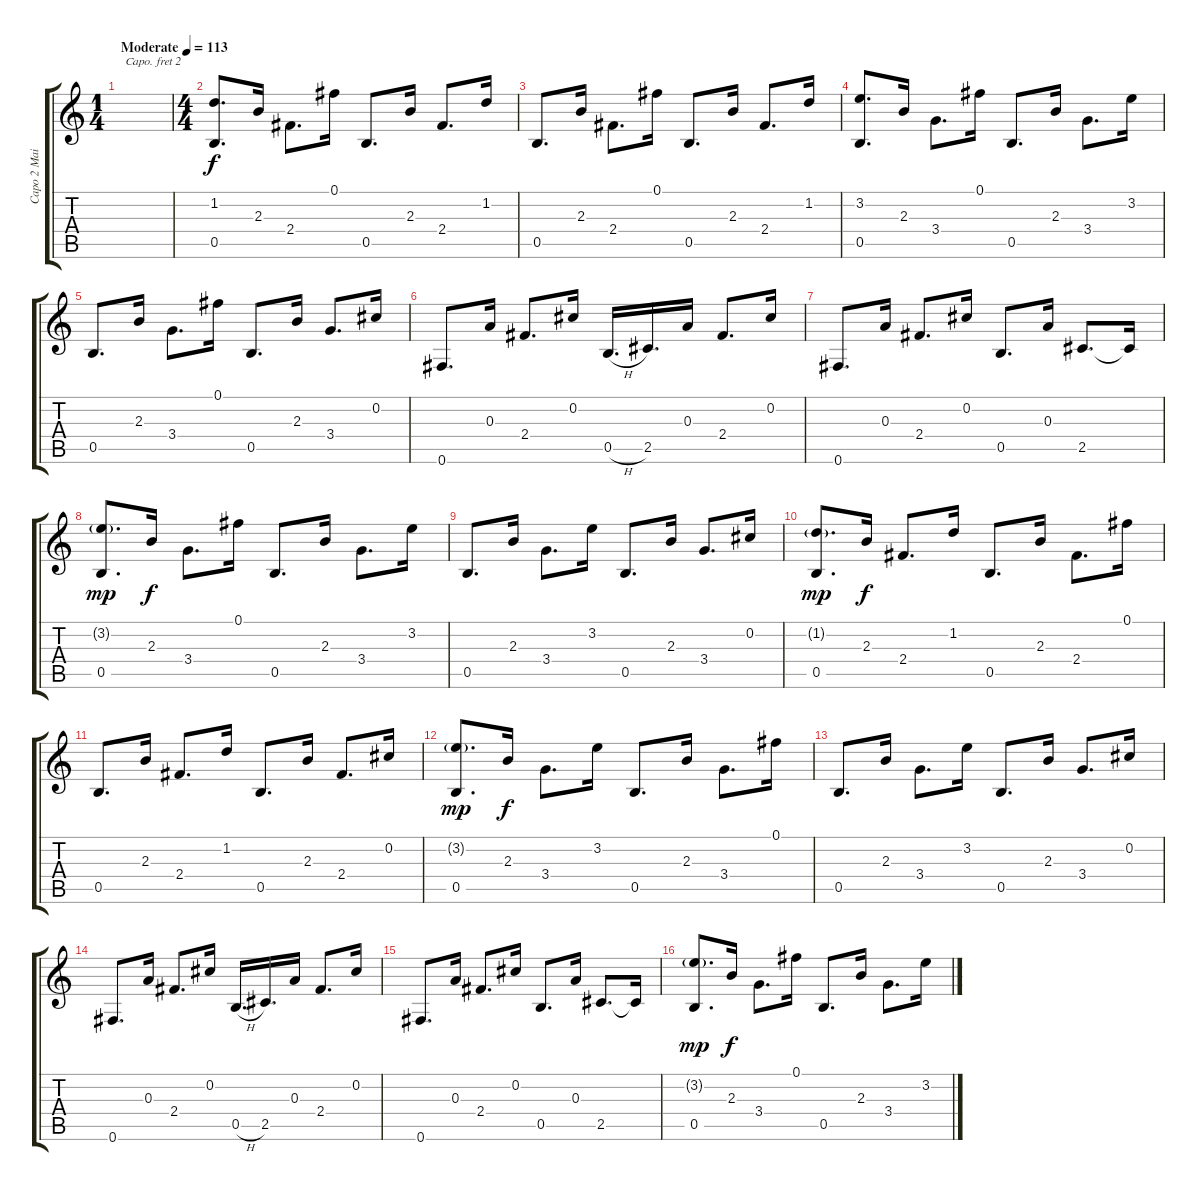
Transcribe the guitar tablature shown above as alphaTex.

\track ("Capo 2 Main" "Capo 2 Mai") {instrument acousticguitarsteel}
\staff {score tabs}
\capo 2
\tuning (E4 B3 G3 D3 A2 E2) {hide}
\ts (1 4)
\tempo (113 "Moderate")
\clef g2
\ks c
|
\ts (4 4)
(1.2 0.5).8{d} 2.3.16 2.4.8{d} 0.1.16 0.5.8{d} 2.3.16 2.4.8{d} 1.2.16 |
0.5.8{d} 2.3.16 2.4.8{d} 0.1.16 0.5.8{d} 2.3.16 2.4.8{d} 1.2.16 |
(3.2 0.5).8{d} 2.3.16 3.4.8{d} 0.1.16 0.5.8{d} 2.3.16 3.4.8{d} 3.2.16 |
0.5.8{d} 2.3.16 3.4.8{d} 0.1.16 0.5.8{d} 2.3.16 3.4.8{d} 0.2.16 |
0.6.8{d} 0.3.16 2.4.8{d} 0.2.16 0.5{h}.16{d} 2.5.16{d} 0.3.16 2.4.8{d} 0.2.16 |
0.6.8{d} 0.3.16 2.4.8{d} 0.2.16 0.5.8{d} 0.3.16 2.5.8{d} 2.5{t}.16 |
(3.2{g} 0.5).8{d dy mp} 2.3.16{dy f} 3.4.8{d} 0.1.16 0.5.8{d} 2.3.16 3.4.8{d} 3.2.16 |
0.5.8{d} 2.3.16 3.4.8{d} 3.2.16 0.5.8{d} 2.3.16 3.4.8{d} 0.2.16 |
(1.2{g} 0.5).8{d dy mp} 2.3.16{dy f} 2.4.8{d} 1.2.16 0.5.8{d} 2.3.16 2.4.8{d} 0.1.16 |
0.5.8{d} 2.3.16 2.4.8{d} 1.2.16 0.5.8{d} 2.3.16 2.4.8{d} 0.2.16 |
(3.2{g} 0.5).8{d dy mp} 2.3.16{dy f} 3.4.8{d} 3.2.16 0.5.8{d} 2.3.16 3.4.8{d} 0.1.16 |
0.5.8{d} 2.3.16 3.4.8{d} 3.2.16 0.5.8{d} 2.3.16 3.4.8{d} 0.2.16 |
0.6.8{d} 0.3.16 2.4.8{d} 0.2.16 0.5{h}.16{d} 2.5.16{d} 0.3.16 2.4.8{d} 0.2.16 |
0.6.8{d} 0.3.16 2.4.8{d} 0.2.16 0.5.8{d} 0.3.16 2.5.8{d} 2.5{t}.16 |
(3.2{g} 0.5).8{d dy mp} 2.3.16{dy f} 3.4.8{d} 0.1.16 0.5.8{d} 2.3.16 3.4.8{d} 3.2.16
